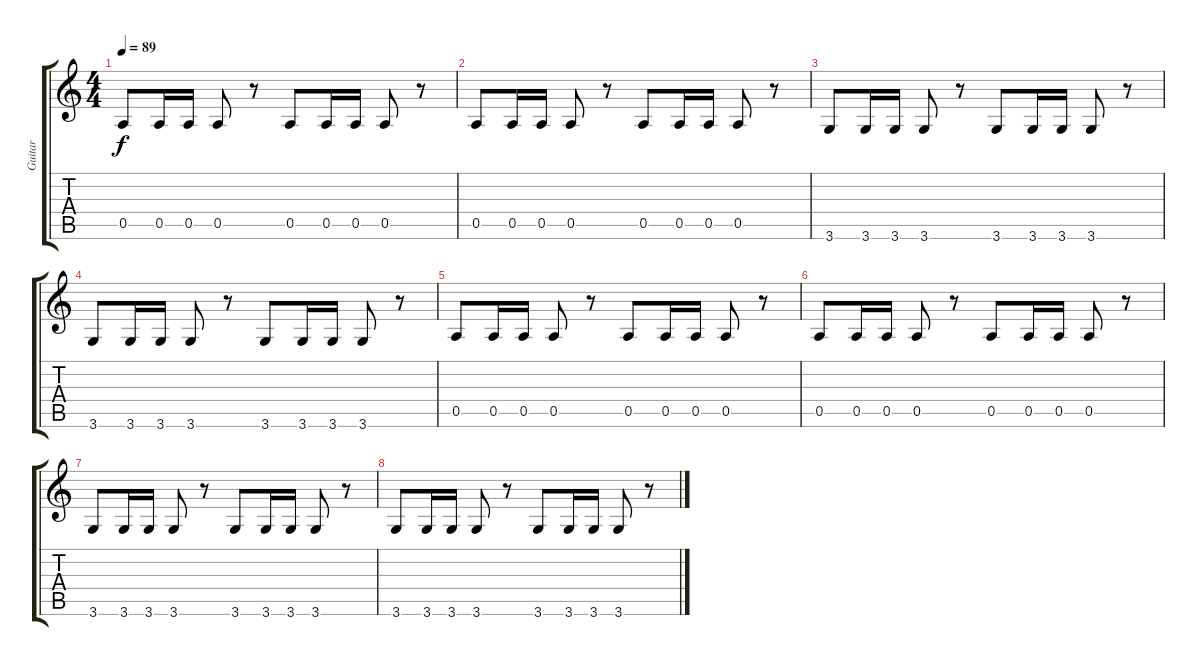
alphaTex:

\track ("Guitar" "Guitar") {instrument overdrivenguitar}
\staff {score tabs}
\tuning (E4 B3 G3 D3 A2 E2) {hide}
\ts (4 4)
\tempo 89
\clef g2
\ks c
0.5.8{dy f} 0.5.16 0.5.16 0.5.8 r.8 0.5.8 0.5.16 0.5.16 0.5.8 r.8 |
0.5.8 0.5.16 0.5.16 0.5.8 r.8 0.5.8 0.5.16 0.5.16 0.5.8 r.8 |
3.6.8{volume 9} 3.6.16 3.6.16 3.6.8 r.8 3.6.8 3.6.16 3.6.16 3.6.8 r.8 |
3.6.8 3.6.16 3.6.16 3.6.8 r.8 3.6.8 3.6.16 3.6.16 3.6.8 r.8 |
0.5.8{volume 5} 0.5.16 0.5.16 0.5.8 r.8 0.5.8 0.5.16 0.5.16 0.5.8 r.8 |
0.5.8 0.5.16 0.5.16 0.5.8 r.8 0.5.8 0.5.16 0.5.16 0.5.8 r.8 |
3.6.8{volume 0} 3.6.16 3.6.16 3.6.8 r.8 3.6.8 3.6.16 3.6.16 3.6.8 r.8 |
3.6.8 3.6.16 3.6.16 3.6.8 r.8 3.6.8 3.6.16 3.6.16 3.6.8 r.8
